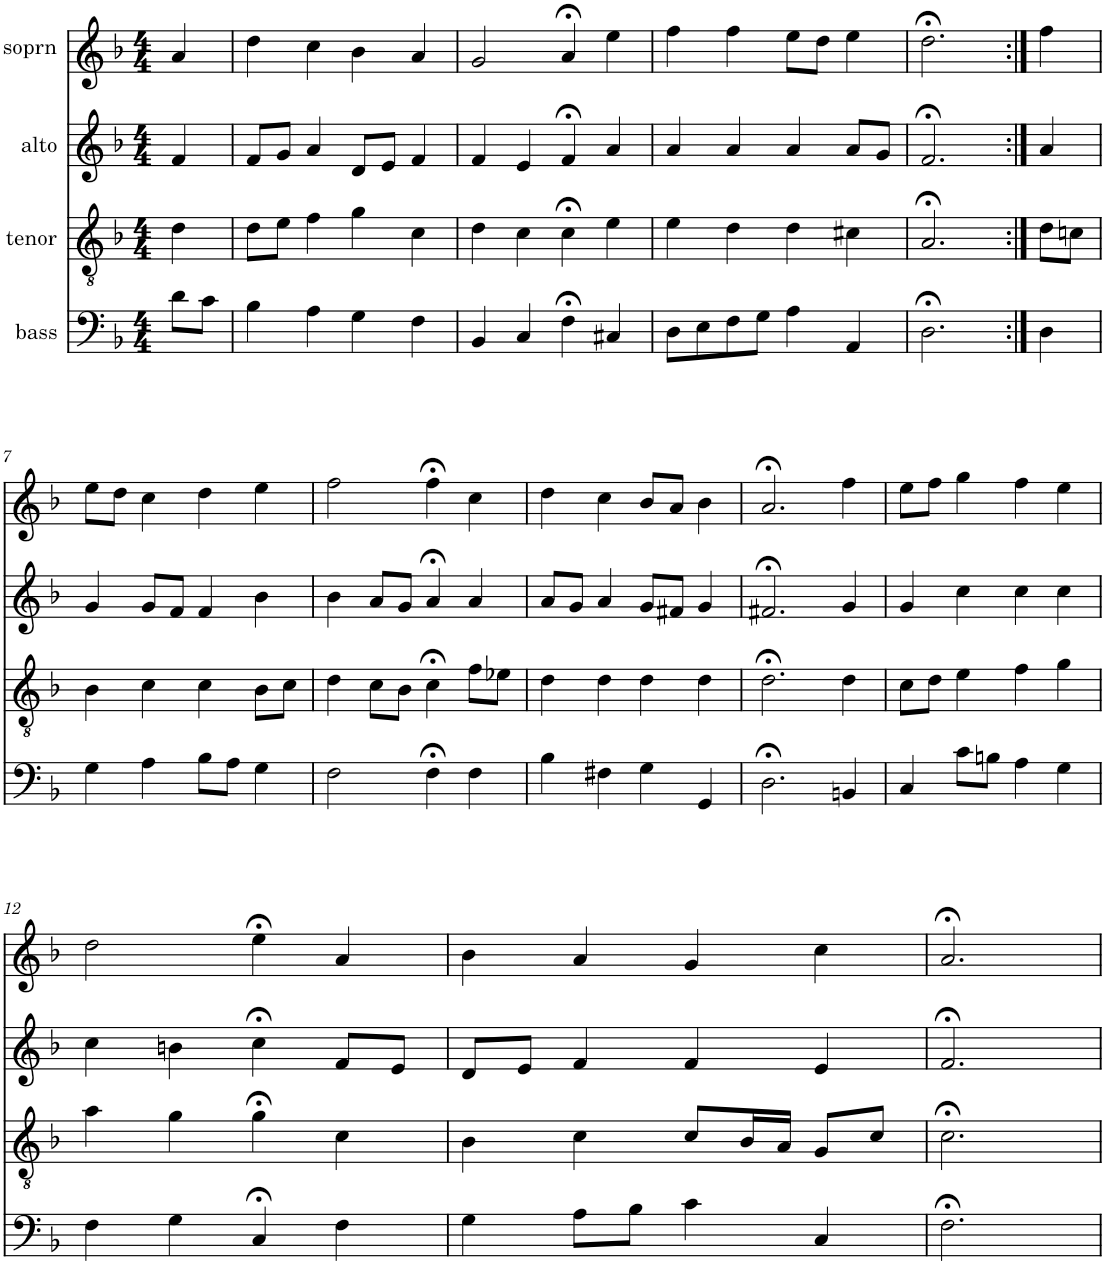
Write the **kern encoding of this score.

**kern	**kern	**kern	**kern
*part4	*part3	*part2	*part1
*staff4	*staff3	*staff2	*staff1
*I"bass	*I"tenor	*I"alto	*I"soprn
*clefF4	*clefGv2	*clefG2	*clefG2
*k[b-]	*k[b-]	*k[b-]	*k[b-]
*F:	*F:	*F:	*F:
*M4/4	*M4/4	*M4/4	*M4/4
=1	=1	=1	=1
8d\L	4d\	4f/	4a/
8c\J	.	.	.
=2	=2	=2	=2
4B-\	8d\L	8f/L	4dd\
.	8e\J	8g/J	.
4A\	4f\	4a/	4cc\
4G\	4g\	8d/L	4b-\
.	.	8e/J	.
4F\	4c\	4f/	4a/
=3	=3	=3	=3
4BB-/	4d\	4f/	2g/
4C/	4c\	4e/	.
4F;<\	4c;<\	4f;</	4a;</
4C#X/	4e\	4a/	4ee\
=4	=4	=4	=4
8D\L	4e\	4a/	4ff\
8E\	.	.	.
8F\	4d\	4a/	4ff\
8G\J	.	.	.
4A\	4d\	4a/	8ee\L
.	.	.	8dd\J
4AA/	4c#X\	8a/L	4ee\
.	.	8g/J	.
=5	=5	=5	=5
2.D;<\	2.A;</	2.f;</	2.dd;<\
=6:|!	=6:|!	=6:|!	=6:|!
4D\	8d\L	4a/	4ff\
.	8cn\J	.	.
!!LO:LB:g=z
=7	=7	=7	=7
4G\	4B-\	4g/	8ee\L
.	.	.	8dd\J
4A\	4c\	8g/L	4cc\
.	.	8f/J	.
8B-\L	4c\	4f/	4dd\
8A\J	.	.	.
4G\	8B-\L	4b-\	4ee\
.	8c\J	.	.
=8	=8	=8	=8
2F\	4d\	4b-\	2ff\
.	8c\L	8a/L	.
.	8B-\J	8g/J	.
4F;<\	4c;<\	4a;</	4ff;<\
4F\	8f\L	4a/	4cc\
.	8e-X\J	.	.
=9	=9	=9	=9
4B-\	4d\	8a/L	4dd\
.	.	8g/J	.
4F#X\	4d\	4a/	4cc\
4G\	4d\	8g/L	8b-/L
.	.	8f#X/J	8a/J
4GG/	4d\	4g/	4b-\
=10	=10	=10	=10
2.D;<\	2.d;<\	2.f#X;</	2.a;</
4BBn/	4d\	4g/	4ff\
=11	=11	=11	=11
4C/	8c\L	4g/	8ee\L
.	8d\J	.	8ff\J
8c\L	4e\	4cc\	4gg\
8Bn\J	.	.	.
4A\	4f\	4cc\	4ff\
4G\	4g\	4cc\	4ee\
!!LO:LB:g=z
=12	=12	=12	=12
4F\	4a\	4cc\	2dd\
4G\	4g\	4bn\	.
4C;</	4g;<\	4cc;<\	4ee;<\
4F\	4c\	8f/L	4a/
.	.	8e/J	.
=13	=13	=13	=13
4G\	4B-\	8d/L	4b-\
.	.	8e/J	.
8A\L	4c\	4f/	4a/
8B-\J	.	.	.
4c\	8c/L	4f/	4g/
.	16B-/L	.	.
.	16A/JJ	.	.
4C/	8G/L	4e/	4cc\
.	8c/J	.	.
=14	=14	=14	=14
2.F;<\	2.c;<\	2.f;</	2.a;</
=	=	=	=
*-	*-	*-	*-
